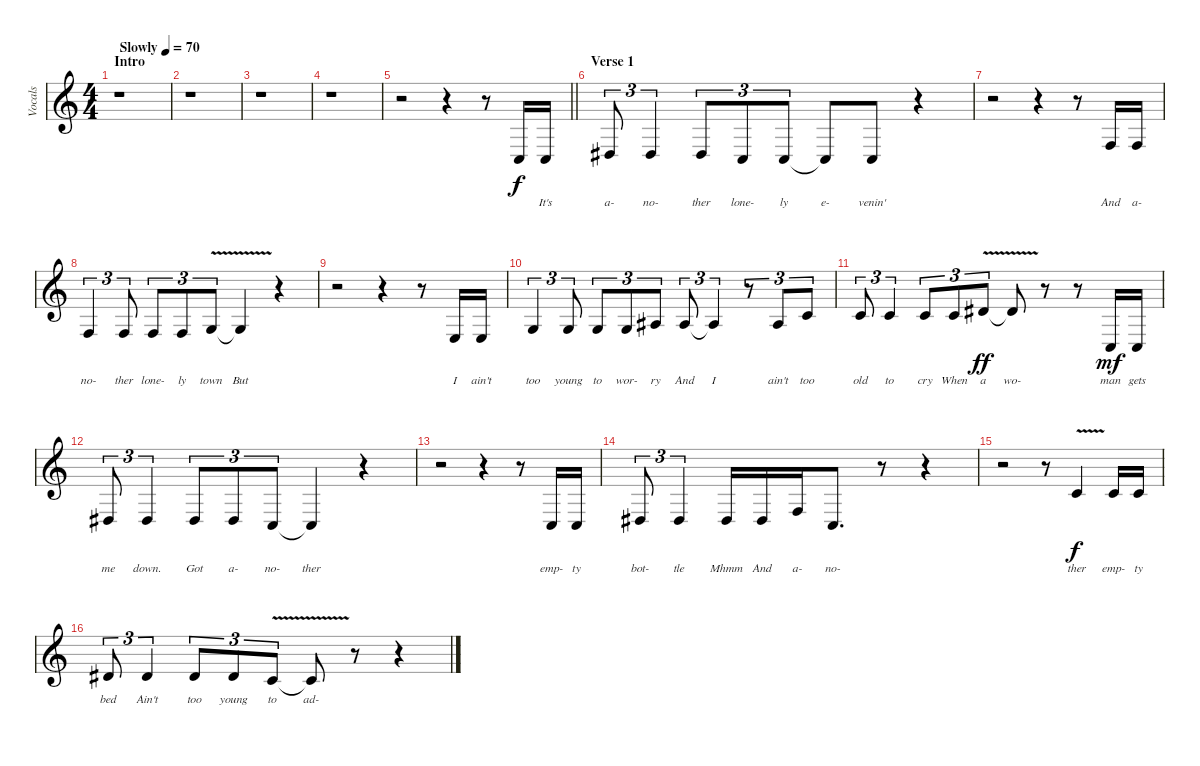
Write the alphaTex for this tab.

\track ("Vocals" "Vocals") {instrument tenorsax}
\staff {score}
\tuning (E4 B3 G3 D3 A2 E2) {hide}
\ts (4 4)
\section ("" "Intro")
\tempo (70 "Slowly")
\clef g2
\ks c
r.1{dy f instrument tenorsax} |
r.1 |
r.1 |
r.1 |
\barLineRight lightlight
r.2 r.4 r.8 3.5.16{lyrics (0 "") lyrics (1 "") lyrics (2 "") lyrics (3 "") lyrics (4 "")} 3.5.16{lyrics (0 "It's") lyrics (1 "") lyrics (2 "") lyrics (3 "") lyrics (4 "")} |
\section ("" "Verse 1")
1.4.8{tu (3 2) lyrics (0 "a-") lyrics (1 "") lyrics (2 "") lyrics (3 "") lyrics (4 "")} 1.4.4{tu (3 2) lyrics (0 "no-") lyrics (1 "") lyrics (2 "") lyrics (3 "") lyrics (4 "")} 1.4.8{tu (3 2) lyrics (0 "ther") lyrics (1 "") lyrics (2 "") lyrics (3 "") lyrics (4 "")} 3.5.8{tu (3 2) lyrics (0 "lone-") lyrics (1 "") lyrics (2 "") lyrics (3 "") lyrics (4 "")} 3.5.8{tu (3 2) lyrics (0 "ly") lyrics (1 "") lyrics (2 "") lyrics (3 "") lyrics (4 "")} 3.5{t}.8{lyrics (0 "e-") lyrics (1 "") lyrics (2 "") lyrics (3 "") lyrics (4 "")} 3.5.8{lyrics (0 "venin'") lyrics (1 "") lyrics (2 "") lyrics (3 "") lyrics (4 "")} r.4 |
r.2 r.4 r.8 3.4.16{lyrics (0 "And") lyrics (1 "") lyrics (2 "") lyrics (3 "") lyrics (4 "")} 3.4.16{lyrics (0 "a-") lyrics (1 "") lyrics (2 "") lyrics (3 "") lyrics (4 "")} |
3.4.4{tu (3 2) lyrics (0 "no-") lyrics (1 "") lyrics (2 "") lyrics (3 "") lyrics (4 "")} 3.4.8{tu (3 2) lyrics (0 "ther") lyrics (1 "") lyrics (2 "") lyrics (3 "") lyrics (4 "")} 3.4.8{tu (3 2) lyrics (0 "lone-") lyrics (1 "") lyrics (2 "") lyrics (3 "") lyrics (4 "")} 3.4.8{tu (3 2) lyrics (0 "ly") lyrics (1 "") lyrics (2 "") lyrics (3 "") lyrics (4 "")} 5.4{v}.8{tu (3 2) lyrics (0 "town") lyrics (1 "") lyrics (2 "") lyrics (3 "") lyrics (4 "")} 5.4{t}.4{lyrics (0 "But") lyrics (1 "") lyrics (2 "") lyrics (3 "") lyrics (4 "")} r.4 |
r.2 r.4 r.8 2.4.16{lyrics (0 "I") lyrics (1 "") lyrics (2 "") lyrics (3 "") lyrics (4 "")} 2.4.16{lyrics (0 "ain't") lyrics (1 "") lyrics (2 "") lyrics (3 "") lyrics (4 "")} |
0.3.4{tu (3 2) lyrics (0 "too") lyrics (1 "") lyrics (2 "") lyrics (3 "") lyrics (4 "")} 0.3.8{tu (3 2) lyrics (0 "young") lyrics (1 "") lyrics (2 "") lyrics (3 "") lyrics (4 "")} 0.3.8{tu (3 2) lyrics (0 "to") lyrics (1 "") lyrics (2 "") lyrics (3 "") lyrics (4 "")} 0.3.8{tu (3 2) lyrics (0 "wor-") lyrics (1 "") lyrics (2 "") lyrics (3 "") lyrics (4 "")} 3.3.8{tu (3 2) lyrics (0 "ry") lyrics (1 "") lyrics (2 "") lyrics (3 "") lyrics (4 "")} 3.3.8{tu (3 2) lyrics (0 "And") lyrics (1 "") lyrics (2 "") lyrics (3 "") lyrics (4 "")} 3.3{t}.4{tu (3 2) lyrics (0 "I") lyrics (1 "") lyrics (2 "") lyrics (3 "") lyrics (4 "")} r.8{tu (3 2)} 3.3.8{tu (3 2) lyrics (0 "ain't") lyrics (1 "") lyrics (2 "") lyrics (3 "") lyrics (4 "")} 1.2.8{tu (3 2) lyrics (0 "too") lyrics (1 "") lyrics (2 "") lyrics (3 "") lyrics (4 "")} |
1.2.8{tu (3 2) lyrics (0 "old") lyrics (1 "") lyrics (2 "") lyrics (3 "") lyrics (4 "")} 1.2.4{tu (3 2) lyrics (0 "to") lyrics (1 "") lyrics (2 "") lyrics (3 "") lyrics (4 "")} 1.2.8{tu (3 2) lyrics (0 "cry") lyrics (1 "") lyrics (2 "") lyrics (3 "") lyrics (4 "")} 1.2.8{tu (3 2) lyrics (0 "When") lyrics (1 "") lyrics (2 "") lyrics (3 "") lyrics (4 "")} 4.2{v}.8{tu (3 2) lyrics (0 "a") lyrics (1 "") lyrics (2 "") lyrics (3 "") lyrics (4 "") dy ff} 4.2{t}.8{lyrics (0 "wo-") lyrics (1 "") lyrics (2 "") lyrics (3 "") lyrics (4 "")} r.8 r.8 3.5.16{lyrics (0 "man") lyrics (1 "") lyrics (2 "") lyrics (3 "") lyrics (4 "") dy mf} 3.5.16{lyrics (0 "gets") lyrics (1 "") lyrics (2 "") lyrics (3 "") lyrics (4 "")} |
1.4.8{tu (3 2) lyrics (0 "me") lyrics (1 "") lyrics (2 "") lyrics (3 "") lyrics (4 "")} 1.4.4{tu (3 2) lyrics (0 "down.") lyrics (1 "") lyrics (2 "") lyrics (3 "") lyrics (4 "")} 1.4.8{tu (3 2) lyrics (0 "Got") lyrics (1 "") lyrics (2 "") lyrics (3 "") lyrics (4 "")} 6.5.8{tu (3 2) lyrics (0 "a-") lyrics (1 "") lyrics (2 "") lyrics (3 "") lyrics (4 "")} 3.5.8{tu (3 2) lyrics (0 "no-") lyrics (1 "") lyrics (2 "") lyrics (3 "") lyrics (4 "")} 3.5{t}.4{lyrics (0 "ther") lyrics (1 "") lyrics (2 "") lyrics (3 "") lyrics (4 "")} r.4 |
r.2 r.4 r.8 3.5.16{lyrics (0 "emp-") lyrics (1 "") lyrics (2 "") lyrics (3 "") lyrics (4 "")} 3.5.16{lyrics (0 "ty") lyrics (1 "") lyrics (2 "") lyrics (3 "") lyrics (4 "")} |
1.4.8{tu (3 2) lyrics (0 "bot-") lyrics (1 "") lyrics (2 "") lyrics (3 "") lyrics (4 "")} 1.4.4{tu (3 2) lyrics (0 "tle") lyrics (1 "") lyrics (2 "") lyrics (3 "") lyrics (4 "")} 6.5.16{lyrics (0 "Mhmm") lyrics (1 "") lyrics (2 "") lyrics (3 "") lyrics (4 "")} 6.5.16{lyrics (0 "And") lyrics (1 "") lyrics (2 "") lyrics (3 "") lyrics (4 "")} 3.4.16{lyrics (0 "a-") lyrics (1 "") lyrics (2 "") lyrics (3 "") lyrics (4 "")} 3.5.8{d lyrics (0 "no-") lyrics (1 "") lyrics (2 "") lyrics (3 "") lyrics (4 "")} r.8 r.4 |
r.2 r.8 1.2{v}.4{lyrics (0 "ther") lyrics (1 "") lyrics (2 "") lyrics (3 "") lyrics (4 "") dy f} 1.2.16{lyrics (0 "emp-") lyrics (1 "") lyrics (2 "") lyrics (3 "") lyrics (4 "")} 1.2.16{lyrics (0 "ty") lyrics (1 "") lyrics (2 "") lyrics (3 "") lyrics (4 "")} |
4.2.8{tu (3 2) lyrics (0 "bed") lyrics (1 "") lyrics (2 "") lyrics (3 "") lyrics (4 "")} 4.2.4{tu (3 2) lyrics (0 "Ain't") lyrics (1 "") lyrics (2 "") lyrics (3 "") lyrics (4 "")} 4.2.8{tu (3 2) lyrics (0 "too") lyrics (1 "") lyrics (2 "") lyrics (3 "") lyrics (4 "")} 4.2.8{tu (3 2) lyrics (0 "young") lyrics (1 "") lyrics (2 "") lyrics (3 "") lyrics (4 "")} 5.3{v}.8{tu (3 2) lyrics (0 "to") lyrics (1 "") lyrics (2 "") lyrics (3 "") lyrics (4 "")} 5.3{t}.8{lyrics (0 "ad-") lyrics (1 "") lyrics (2 "") lyrics (3 "") lyrics (4 "")} r.8 r.4
